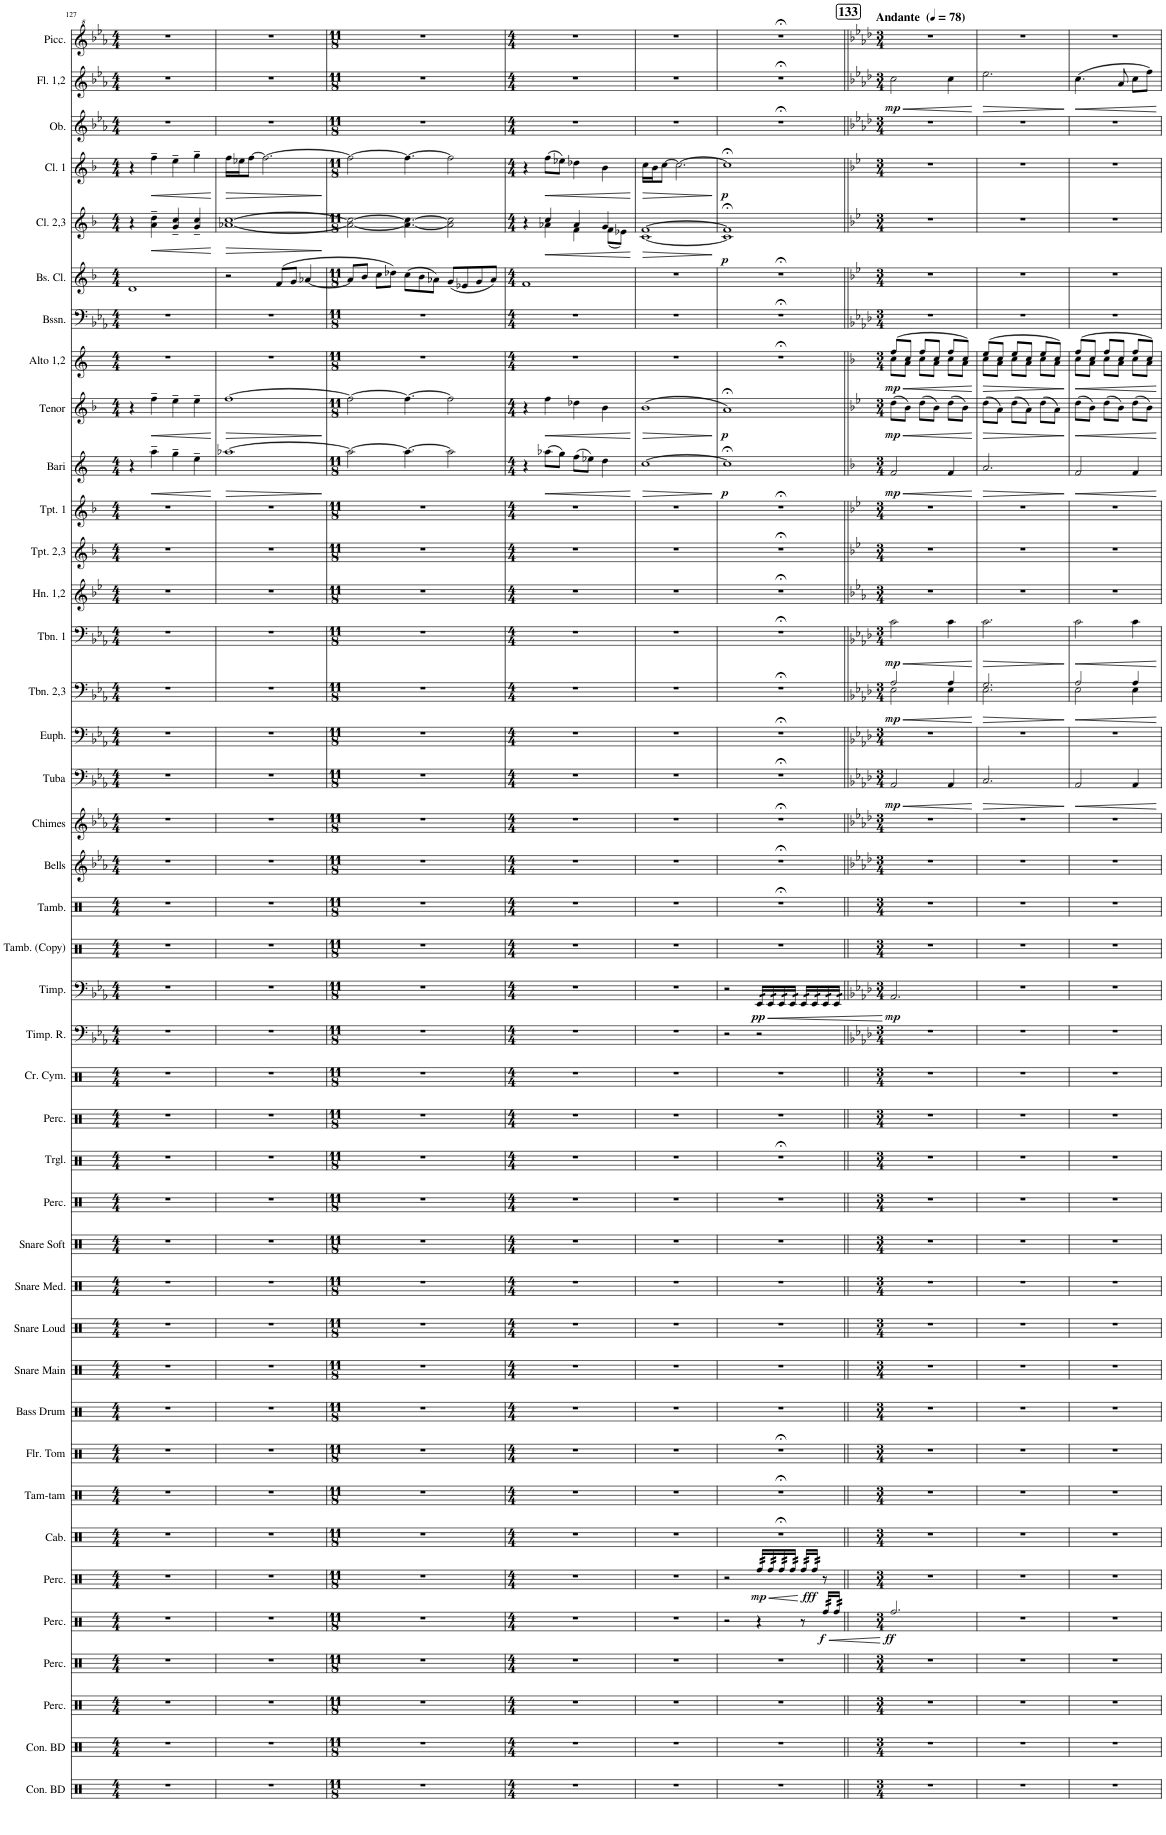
**kern	**kern	**kern	**kern	**kern	**dynam	**kern	**dynam	**kern	**kern	**kern	**kern	**kern	**kern	**kern	**kern	**kern	**kern	**kern	**kern	**kern	**kern	**dynam	**kern	**kern	**kern	**kern	**kern	**dynam	**kern	**kern	**dynam	**kern	**dynam	**kern	**kern	**kern	**kern	**dynam	**kern	**dynam	**kern	**dynam	**kern	**kern	**kern	**dynam	**kern	**dynam	**kern	**kern	**dynam	**kern
*part41	*part40	*part39	*part38	*part37	*part37	*part36	*part36	*part35	*part34	*part33	*part32	*part31	*part30	*part29	*part28	*part27	*part26	*part25	*part24	*part23	*part22	*part22	*part21	*part20	*part19	*part18	*part17	*part17	*part16	*part15	*part15	*part14	*part14	*part13	*part12	*part11	*part10	*part10	*part9	*part9	*part8	*part8	*part7	*part6	*part5	*part5	*part4	*part4	*part3	*part2	*part2	*part1
*staff41	*staff40	*staff39	*staff38	*staff37	*staff37	*staff36	*staff36	*staff35	*staff34	*staff33	*staff32	*staff31	*staff30	*staff29	*staff28	*staff27	*staff26	*staff25	*staff24	*staff23	*staff22	*staff22	*staff21	*staff20	*staff19	*staff18	*staff17	*staff17	*staff16	*staff15	*staff15	*staff14	*staff14	*staff13	*staff12	*staff11	*staff10	*staff10	*staff9	*staff9	*staff8	*staff8	*staff7	*staff6	*staff5	*staff5	*staff4	*staff4	*staff3	*staff2	*staff2	*staff1
*I"Concert Bass Drum	*I"Concert Bass Drum	*I"Percussion	*I"Percussion	*I"Percussion	*	*I"Percussion	*	*I"Cabasa	*I"Large Tam-tam	*I"Deep Floor Tom	*I"Bass Drum	*I"Snare Main	*I"Snare Loud	*I"Snare Medium	*I"Snare Soft	*I"Snare Drum Bass Drum	*I"Triangle	*I"Percussion	*I"Crash Cymbal	*I"Timpani Rolls	*I"Timpani	*	*I"Tambourine (Copy)	*I"Tambourine	*I"Bells	*I"Chimes	*I"Tuba	*	*I"Euphonium	*I"2nd &amp; 3rd Trombones	*	*I"1st Trombone	*	*I"1st &amp; 2nd Horns in F	*I"2nd &amp; 3rd Bb Trumpets	*I"1st Bb Trumpet	*I"Eb Baritone Saxophone	*	*I"Bb Tenor Saxophone	*	*I"1st &amp; 2nd Eb Alto Saxophones	*	*I"Bassoon	*I"Bb Bass Clarinet	*I"2nd &amp; 3rd Bb Clarinets	*	*I"1st Bb Clarinet	*	*I"Oboe	*I"1st &amp; 2nd Flutes	*	*I"Piccolo
*I'Con. BD	*I'Con. BD	*I'Perc.	*I'Perc.	*I'Perc.	*	*I'Perc.	*	*I'Cab.	*I'Tam-tam	*I'Flr. Tom	*I'Bass Drum	*I'Snare Main	*I'Snare Loud	*I'Snare Med.	*I'Snare Soft	*	*I'Trgl.	*I'Perc.	*I'Cr. Cym.	*I'Timp. R.	*I'Timp.	*	*I'Tamb. (Copy)	*I'Tamb.	*I'Bells	*I'Chimes	*I'Tuba	*	*I'Euph.	*I'Tbn. 2,3	*	*I'Tbn. 1	*	*I'Hn. 1,2	*I'Tpt. 2,3	*I'Tpt. 1	*I'Bari	*	*I'Tenor	*	*I'Alto 1,2	*	*I'Bssn.	*I'Bs. Cl.	*I'Cl. 2,3	*	*I'Cl. 1	*	*I'Ob.	*I'Fl. 1,2	*	*I'Picc.
!!LO:PB:g=z
*clefX	*clefX	*clefX	*clefX	*clefX	*	*clefX	*	*clefX	*clefX	*clefX	*clefX	*clefX	*clefX	*clefX	*clefX	*clefX	*clefX	*clefX	*clefX	*clefF4	*clefF4	*	*clefX	*clefX	*clefG2	*clefG2	*clefF4	*	*clefF4	*clefF4	*	*clefF4	*	*clefG2	*clefG2	*clefG2	*clefG2	*	*clefG2	*	*clefG2	*	*clefF4	*clefG2	*clefG2	*	*clefG2	*	*clefG2	*clefG2	*	*clefG^2
*	*	*	*	*	*	*	*	*	*	*	*	*	*	*	*	*	*	*	*	*	*	*	*	*	*Trd-14c-24	*	*	*	*	*	*	*	*	*Trd4c7	*Trd1c2	*Trd1c2	*Trd12c21	*	*Trd8c14	*	*Trd5c9	*	*	*Trd8c14	*Trd1c2	*	*Trd1c2	*	*	*	*	*Trd-7c-12
*k[]	*k[]	*k[]	*k[]	*k[]	*	*k[]	*	*k[]	*k[]	*k[]	*k[]	*k[]	*k[]	*k[]	*k[]	*k[]	*k[]	*k[]	*k[]	*k[b-e-a-]	*k[b-e-a-]	*	*k[]	*k[]	*k[b-e-a-]	*k[b-e-a-]	*k[b-e-a-]	*	*k[b-e-a-]	*k[b-e-a-]	*	*k[b-e-a-]	*	*k[b-e-]	*k[b-]	*k[b-]	*k[]	*	*k[b-]	*	*k[]	*	*k[b-e-a-]	*k[b-]	*k[b-]	*	*k[b-]	*	*k[b-e-a-]	*k[b-e-a-]	*	*k[b-e-a-]
*M4/4	*M4/4	*M4/4	*M4/4	*M4/4	*	*M4/4	*	*M4/4	*M4/4	*M4/4	*M4/4	*M4/4	*M4/4	*M4/4	*M4/4	*M4/4	*M4/4	*M4/4	*M4/4	*M4/4	*M4/4	*	*M4/4	*M4/4	*M4/4	*M4/4	*M4/4	*	*M4/4	*M4/4	*	*M4/4	*	*M4/4	*M4/4	*M4/4	*M4/4	*	*M4/4	*	*M4/4	*	*M4/4	*M4/4	*M4/4	*	*M4/4	*	*M4/4	*M4/4	*	*M4/4
=127	=127	=127	=127	=127	=127	=127	=127	=127	=127	=127	=127	=127	=127	=127	=127	=127	=127	=127	=127	=127	=127	=127	=127	=127	=127	=127	=127	=127	=127	=127	=127	=127	=127	=127	=127	=127	=127	=127	=127	=127	=127	=127	=127	=127	=127	=127	=127	=127	=127	=127	=127	=127
1r	1r	1r	1r	1r	.	1r	.	1r	1r	1r	1r	1r	1r	1r	1r	1r	1r	1r	1r	1r	1r	.	1r	1r	1r	1r	1r	.	1r	1r	.	1r	.	1r	1r	1r	4r	.	4r	.	1r	.	1r	1d	4r	.	4r	.	1r	1r	.	1r
!	!	!	!	!	!	!	!	!	!	!	!	!	!	!	!	!	!	!	!	!	!	!	!	!	!	!	!	!	!	!	!	!	!	!	!	!	!	!LO:HP:b	!	!LO:HP:b	!	!	!	!	!	!LO:HP:b	!	!LO:HP:b	!	!	!	!
.	.	.	.	.	.	.	.	.	.	.	.	.	.	.	.	.	.	.	.	.	.	.	.	.	.	.	.	.	.	.	.	.	.	.	.	.	4aa~\	<	4ff~\	<	.	.	.	.	4a\~ 4dd\~	<	4ff~\	<	.	.	.	.
.	.	.	.	.	.	.	.	.	.	.	.	.	.	.	.	.	.	.	.	.	.	.	.	.	.	.	.	.	.	.	.	.	.	.	.	.	4gg~\	.	4ee~\	.	.	.	.	.	4g/~ 4cc/~	.	4ee~\	.	.	.	.	.
.	.	.	.	.	.	.	.	.	.	.	.	.	.	.	.	.	.	.	.	.	.	.	.	.	.	.	.	.	.	.	.	.	.	.	.	.	4ee~\	.	4ee~\	.	.	.	.	.	4g/~ 4cc/~	.	4gg~\	.	.	.	.	.
.	.	.	.	.	.	.	.	.	.	.	.	.	.	.	.	.	.	.	.	.	.	.	.	.	.	.	.	.	.	.	.	.	.	.	.	.	.	[	.	[	.	.	.	.	.	[	.	[	.	.	.	.
=128	=128	=128	=128	=128	=128	=128	=128	=128	=128	=128	=128	=128	=128	=128	=128	=128	=128	=128	=128	=128	=128	=128	=128	=128	=128	=128	=128	=128	=128	=128	=128	=128	=128	=128	=128	=128	=128	=128	=128	=128	=128	=128	=128	=128	=128	=128	=128	=128	=128	=128	=128	=128
!	!	!	!	!	!	!	!	!	!	!	!	!	!	!	!	!	!	!	!	!	!	!	!	!	!	!	!	!	!	!	!	!	!	!	!	!	!	!LO:HP:b	!	!LO:HP:b	!	!	!	!	!	!LO:HP:b	!	!LO:HP:b	!	!	!	!
1r	1r	1r	1r	1r	.	1r	.	1r	1r	1r	1r	1r	1r	1r	1r	1r	1r	1r	1r	1r	1r	.	1r	1r	1r	1r	1r	.	1r	1r	.	1r	.	1r	1r	1r	[1aa-X	>	[1ff	>	1r	.	1r	2r	[1a-X [1cc	>	16ff\LL	>	1r	1r	.	1r
.	.	.	.	.	.	.	.	.	.	.	.	.	.	.	.	.	.	.	.	.	.	.	.	.	.	.	.	.	.	.	.	.	.	.	.	.	.	.	.	.	.	.	.	.	.	.	16ee-X\J	.	.	.	.	.
.	.	.	.	.	.	.	.	.	.	.	.	.	.	.	.	.	.	.	.	.	.	.	.	.	.	.	.	.	.	.	.	.	.	.	.	.	.	.	.	.	.	.	.	.	.	.	[8ff\J	.	.	.	.	.
.	.	.	.	.	.	.	.	.	.	.	.	.	.	.	.	.	.	.	.	.	.	.	.	.	.	.	.	.	.	.	.	.	.	.	.	.	.	.	.	.	.	.	.	.	.	.	2.ff\_	.	.	.	.	.
.	.	.	.	.	.	.	.	.	.	.	.	.	.	.	.	.	.	.	.	.	.	.	.	.	.	.	.	.	.	.	.	.	.	.	.	.	.	.	.	.	.	.	.	(>8f/L	.	.	.	.	.	.	.	.
.	.	.	.	.	.	.	.	.	.	.	.	.	.	.	.	.	.	.	.	.	.	.	.	.	.	.	.	.	.	.	.	.	.	.	.	.	.	.	.	.	.	.	.	8g/J	.	.	.	.	.	.	.	.
.	.	.	.	.	.	.	.	.	.	.	.	.	.	.	.	.	.	.	.	.	.	.	.	.	.	.	.	.	.	.	.	.	.	.	.	.	.	.	.	.	.	.	.	[4a-X/	.	.	.	.	.	.	.	.
.	.	.	.	.	.	.	.	.	.	.	.	.	.	.	.	.	.	.	.	.	.	.	.	.	.	.	.	.	.	.	.	.	.	.	.	.	.	]	.	]	.	.	.	.	.	]	.	]	.	.	.	.
=129	=129	=129	=129	=129	=129	=129	=129	=129	=129	=129	=129	=129	=129	=129	=129	=129	=129	=129	=129	=129	=129	=129	=129	=129	=129	=129	=129	=129	=129	=129	=129	=129	=129	=129	=129	=129	=129	=129	=129	=129	=129	=129	=129	=129	=129	=129	=129	=129	=129	=129	=129	=129
*M11/8	*M11/8	*M11/8	*M11/8	*M11/8	*	*M11/8	*	*M11/8	*M11/8	*M11/8	*M11/8	*M11/8	*M11/8	*M11/8	*M11/8	*M11/8	*M11/8	*M11/8	*M11/8	*M11/8	*M11/8	*	*M11/8	*M11/8	*M11/8	*M11/8	*M11/8	*	*M11/8	*M11/8	*	*M11/8	*	*M11/8	*M11/8	*M11/8	*M11/8	*	*M11/8	*	*M11/8	*	*M11/8	*M11/8	*M11/8	*	*M11/8	*	*M11/8	*M11/8	*	*M11/8
8%11r	8%11r	8%11r	8%11r	8%11r	.	8%11r	.	8%11r	8%11r	8%11r	8%11r	8%11r	8%11r	8%11r	8%11r	8%11r	8%11r	8%11r	8%11r	8%11r	8%11r	.	8%11r	8%11r	8%11r	8%11r	8%11r	.	8%11r	8%11r	.	8%11r	.	8%11r	8%11r	8%11r	2aa-\_	.	2ff\_	.	8%11r	.	8%11r	8a-/L]	2a-\_ 2cc\_	.	2ff\_	.	8%11r	8%11r	.	8%11r
.	.	.	.	.	.	.	.	.	.	.	.	.	.	.	.	.	.	.	.	.	.	.	.	.	.	.	.	.	.	.	.	.	.	.	.	.	.	.	.	.	.	.	.	8b-/J	.	.	.	.	.	.	.	.
.	.	.	.	.	.	.	.	.	.	.	.	.	.	.	.	.	.	.	.	.	.	.	.	.	.	.	.	.	.	.	.	.	.	.	.	.	.	.	.	.	.	.	.	8cc\L	.	.	.	.	.	.	.	.
.	.	.	.	.	.	.	.	.	.	.	.	.	.	.	.	.	.	.	.	.	.	.	.	.	.	.	.	.	.	.	.	.	.	.	.	.	.	.	.	.	.	.	.	8dd-X\J)	.	.	.	.	.	.	.	.
.	.	.	.	.	.	.	.	.	.	.	.	.	.	.	.	.	.	.	.	.	.	.	.	.	.	.	.	.	.	.	.	.	.	.	.	.	4.aa-\_	.	4.ff\_	.	.	.	.	(8cc\L	4.a-\_ 4.cc\_	.	4.ff\_	.	.	.	.	.
.	.	.	.	.	.	.	.	.	.	.	.	.	.	.	.	.	.	.	.	.	.	.	.	.	.	.	.	.	.	.	.	.	.	.	.	.	.	.	.	.	.	.	.	8b-\	.	.	.	.	.	.	.	.
.	.	.	.	.	.	.	.	.	.	.	.	.	.	.	.	.	.	.	.	.	.	.	.	.	.	.	.	.	.	.	.	.	.	.	.	.	.	.	.	.	.	.	.	8a-X\J)	.	.	.	.	.	.	.	.
.	.	.	.	.	.	.	.	.	.	.	.	.	.	.	.	.	.	.	.	.	.	.	.	.	.	.	.	.	.	.	.	.	.	.	.	.	2aa-\]	.	2ff\]	.	.	.	.	(8g/L	2a-\] 2cc\]	.	2ff\]	.	.	.	.	.
.	.	.	.	.	.	.	.	.	.	.	.	.	.	.	.	.	.	.	.	.	.	.	.	.	.	.	.	.	.	.	.	.	.	.	.	.	.	.	.	.	.	.	.	8e-X/	.	.	.	.	.	.	.	.
.	.	.	.	.	.	.	.	.	.	.	.	.	.	.	.	.	.	.	.	.	.	.	.	.	.	.	.	.	.	.	.	.	.	.	.	.	.	.	.	.	.	.	.	8g/	.	.	.	.	.	.	.	.
.	.	.	.	.	.	.	.	.	.	.	.	.	.	.	.	.	.	.	.	.	.	.	.	.	.	.	.	.	.	.	.	.	.	.	.	.	.	.	.	.	.	.	.	8a-/J)	.	.	.	.	.	.	.	.
=130	=130	=130	=130	=130	=130	=130	=130	=130	=130	=130	=130	=130	=130	=130	=130	=130	=130	=130	=130	=130	=130	=130	=130	=130	=130	=130	=130	=130	=130	=130	=130	=130	=130	=130	=130	=130	=130	=130	=130	=130	=130	=130	=130	=130	=130	=130	=130	=130	=130	=130	=130	=130
*M4/4	*M4/4	*M4/4	*M4/4	*M4/4	*	*M4/4	*	*M4/4	*M4/4	*M4/4	*M4/4	*M4/4	*M4/4	*M4/4	*M4/4	*M4/4	*M4/4	*M4/4	*M4/4	*M4/4	*M4/4	*	*M4/4	*M4/4	*M4/4	*M4/4	*M4/4	*	*M4/4	*M4/4	*	*M4/4	*	*M4/4	*M4/4	*M4/4	*M4/4	*	*M4/4	*	*M4/4	*	*M4/4	*M4/4	*M4/4	*	*M4/4	*	*M4/4	*M4/4	*	*M4/4
*	*	*	*	*	*	*	*	*	*	*	*	*	*	*	*	*	*	*	*	*	*	*	*	*	*	*	*	*	*	*	*	*	*	*	*	*	*	*	*	*	*	*	*	*	*^	*	*	*	*	*	*	*
1r	1r	1r	1r	1r	.	1r	.	1r	1r	1r	1r	1r	1r	1r	1r	1r	1r	1r	1r	1r	1r	.	1r	1r	1r	1r	1r	.	1r	1r	.	1r	.	1r	1r	1r	4r	.	4r	.	1r	.	1r	1f	4r	4ryy	.	4r	.	1r	1r	.	1r
!	!	!	!	!	!	!	!	!	!	!	!	!	!	!	!	!	!	!	!	!	!	!	!	!	!	!	!	!	!	!	!	!	!	!	!	!	!	!LO:HP:b	!	!LO:HP:b	!	!	!	!	!	!	!LO:HP:b	!	!LO:HP:b	!	!	!	!
.	.	.	.	.	.	.	.	.	.	.	.	.	.	.	.	.	.	.	.	.	.	.	.	.	.	.	.	.	.	.	.	.	.	.	.	.	(8aa-X\L	<	4ff\	<	.	.	.	.	4cc/	4a-X\	<	(8ff\L	<	.	.	.	.
.	.	.	.	.	.	.	.	.	.	.	.	.	.	.	.	.	.	.	.	.	.	.	.	.	.	.	.	.	.	.	.	.	.	.	.	.	8gg\J)	.	.	.	.	.	.	.	.	.	.	8ee-X\J)	.	.	.	.	.
.	.	.	.	.	.	.	.	.	.	.	.	.	.	.	.	.	.	.	.	.	.	.	.	.	.	.	.	.	.	.	.	.	.	.	.	.	(8ff\L	.	4dd-X\	.	.	.	.	.	4a-/	4f\	.	4dd-X\	.	.	.	.	.
.	.	.	.	.	.	.	.	.	.	.	.	.	.	.	.	.	.	.	.	.	.	.	.	.	.	.	.	.	.	.	.	.	.	.	.	.	8ee-X\J)	.	.	.	.	.	.	.	.	.	.	.	.	.	.	.	.
.	.	.	.	.	.	.	.	.	.	.	.	.	.	.	.	.	.	.	.	.	.	.	.	.	.	.	.	.	.	.	.	.	.	.	.	.	4dd\	.	4b-\	.	.	.	.	.	4g/	(8f\L	.	4b-\	.	.	.	.	.
.	.	.	.	.	.	.	.	.	.	.	.	.	.	.	.	.	.	.	.	.	.	.	.	.	.	.	.	.	.	.	.	.	.	.	.	.	.	.	.	.	.	.	.	.	.	8e-X\J)	.	.	.	.	.	.	.
*	*	*	*	*	*	*	*	*	*	*	*	*	*	*	*	*	*	*	*	*	*	*	*	*	*	*	*	*	*	*	*	*	*	*	*	*	*	*	*	*	*	*	*	*	*v	*v	*	*	*	*	*	*	*
.	.	.	.	.	.	.	.	.	.	.	.	.	.	.	.	.	.	.	.	.	.	.	.	.	.	.	.	.	.	.	.	.	.	.	.	.	.	[	.	[	.	.	.	.	.	[	.	[	.	.	.	.
=131	=131	=131	=131	=131	=131	=131	=131	=131	=131	=131	=131	=131	=131	=131	=131	=131	=131	=131	=131	=131	=131	=131	=131	=131	=131	=131	=131	=131	=131	=131	=131	=131	=131	=131	=131	=131	=131	=131	=131	=131	=131	=131	=131	=131	=131	=131	=131	=131	=131	=131	=131	=131
!	!	!	!	!	!	!	!	!	!	!	!	!	!	!	!	!	!	!	!	!	!	!	!	!	!	!	!	!	!	!	!	!	!	!	!	!	!	!LO:HP:b	!	!LO:HP:b	!	!	!	!	!	!LO:HP:b	!	!LO:HP:b	!	!	!	!
*	*	*	*	*	*	*	*	*	*	*	*	*	*	*	*	*	*	*	*	*	*	*	*	*	*	*	*	*	*	*	*	*	*	*	*	*	*	*	*	*	*	*	*	*	*^	*	*	*	*	*	*	*
1r	1r	1r	1r	1r	.	1r	.	1r	1r	1r	1r	1r	1r	1r	1r	1r	1r	1r	1r	1r	1r	.	1r	1r	1r	1r	1r	.	1r	1r	.	1r	.	1r	1r	1r	[1cc	>	(1b-	>	1r	.	1r	1r	[1f	[1c	>	16cc\LL	>	1r	1r	.	1r
.	.	.	.	.	.	.	.	.	.	.	.	.	.	.	.	.	.	.	.	.	.	.	.	.	.	.	.	.	.	.	.	.	.	.	.	.	.	.	.	.	.	.	.	.	.	.	.	16b-\J	.	.	.	.	.
.	.	.	.	.	.	.	.	.	.	.	.	.	.	.	.	.	.	.	.	.	.	.	.	.	.	.	.	.	.	.	.	.	.	.	.	.	.	.	.	.	.	.	.	.	.	.	.	[8cc\J	.	.	.	.	.
.	.	.	.	.	.	.	.	.	.	.	.	.	.	.	.	.	.	.	.	.	.	.	.	.	.	.	.	.	.	.	.	.	.	.	.	.	.	.	.	.	.	.	.	.	.	.	.	2.cc\_	.	.	.	.	.
*	*	*	*	*	*	*	*	*	*	*	*	*	*	*	*	*	*	*	*	*	*	*	*	*	*	*	*	*	*	*	*	*	*	*	*	*	*	*	*	*	*	*	*	*	*v	*v	*	*	*	*	*	*	*
.	.	.	.	.	.	.	.	.	.	.	.	.	.	.	.	.	.	.	.	.	.	.	.	.	.	.	.	.	.	.	.	.	.	.	.	.	.	]	.	]	.	.	.	.	.	]	.	]	.	.	.	.
=132	=132	=132	=132	=132	=132	=132	=132	=132	=132	=132	=132	=132	=132	=132	=132	=132	=132	=132	=132	=132	=132	=132	=132	=132	=132	=132	=132	=132	=132	=132	=132	=132	=132	=132	=132	=132	=132	=132	=132	=132	=132	=132	=132	=132	=132	=132	=132	=132	=132	=132	=132	=132
*	*	*	*	*	*	*	*	*	*	*	*	*	*	*	*	*	*	*	*	*	*	*	*	*	*	*	*	*	*	*	*	*	*	*	*	*	*	*	*	*	*	*	*	*	*^	*	*	*	*	*	*	*
!	!	!	!	!	!	!	!	!	!	!	!	!	!	!	!	!	!	!	!	!	!	!	!	!	!	!	!	!	!	!	!	!	!	!	!	!	!	!LO:DY:b	!	!LO:DY:b	!	!	!	!	!	!	!LO:DY:b	!	!LO:DY:b	!	!	!	!
1r	1r	1r	1r	2r	.	2r	.	1r;<	1r;<	1r;<	1r	1r	1r	1r	1r	1r	1r;<	1r	1r	2r	2r	.	1r	1r;<	1r;<	1r;<	1r;<	.	1r;<	1r;<	.	1r;<	.	1r;<	1r;<	1r;<	1cc;<]	p	1a;<)	p	1r;<	.	1r;<	1r;<	1f;<]	1c]	p	1cc;<]	p	1r;<	1r;<	.	1r;<
!	!	!	!	!	!	!	!LO:HP:b	!	!	!	!	!	!	!	!	!	!	!	!	!	!	!LO:HP:b	!	!	!	!	!	!	!	!	!	!	!	!	!	!	!	!	!	!	!	!	!	!	!	!	!	!	!	!	!	!	!
!	!	!	!	!	!	!	!LO:DY:n=1:b	!	!	!	!	!	!	!	!	!	!	!	!	!	!	!LO:DY:n=1:b	!	!	!	!	!	!	!	!	!	!	!	!	!	!	!	!	!	!	!	!	!	!	!	!	!	!	!	!	!	!	!
*	*	*	*	*	*	*tremolo	*	*	*	*	*	*	*	*	*	*	*	*	*	*	*	*	*	*	*	*	*	*	*	*	*	*	*	*	*	*	*	*	*	*	*	*	*	*	*	*	*	*	*	*	*	*	*
*	*	*	*	*	*	*	*	*	*	*	*	*	*	*	*	*	*	*	*	*	*tremolo	*	*	*	*	*	*	*	*	*	*	*	*	*	*	*	*	*	*	*	*	*	*	*	*	*	*	*	*	*	*	*	*
.	.	.	.	4r	.	64Rff/LLLL	< mp	.	.	.	.	.	.	.	.	.	.	.	.	2r	32EE-/LLL	< pp	.	.	.	.	.	.	.	.	.	.	.	.	.	.	.	.	.	.	.	.	.	.	.	.	.	.	.	.	.	.	.
.	.	.	.	.	.	64Rff/	.	.	.	.	.	.	.	.	.	.	.	.	.	.	.	.	.	.	.	.	.	.	.	.	.	.	.	.	.	.	.	.	.	.	.	.	.	.	.	.	.	.	.	.	.	.	.
.	.	.	.	.	.	64Rff/	.	.	.	.	.	.	.	.	.	.	.	.	.	.	32EE-/	.	.	.	.	.	.	.	.	.	.	.	.	.	.	.	.	.	.	.	.	.	.	.	.	.	.	.	.	.	.	.	.
.	.	.	.	.	.	64Rff/	.	.	.	.	.	.	.	.	.	.	.	.	.	.	.	.	.	.	.	.	.	.	.	.	.	.	.	.	.	.	.	.	.	.	.	.	.	.	.	.	.	.	.	.	.	.	.
.	.	.	.	.	.	64Rff/	.	.	.	.	.	.	.	.	.	.	.	.	.	.	32EE-/	.	.	.	.	.	.	.	.	.	.	.	.	.	.	.	.	.	.	.	.	.	.	.	.	.	.	.	.	.	.	.	.
.	.	.	.	.	.	64Rff/	.	.	.	.	.	.	.	.	.	.	.	.	.	.	.	.	.	.	.	.	.	.	.	.	.	.	.	.	.	.	.	.	.	.	.	.	.	.	.	.	.	.	.	.	.	.	.
.	.	.	.	.	.	64Rff/	.	.	.	.	.	.	.	.	.	.	.	.	.	.	32EE-/	.	.	.	.	.	.	.	.	.	.	.	.	.	.	.	.	.	.	.	.	.	.	.	.	.	.	.	.	.	.	.	.
.	.	.	.	.	.	64Rff/	.	.	.	.	.	.	.	.	.	.	.	.	.	.	.	.	.	.	.	.	.	.	.	.	.	.	.	.	.	.	.	.	.	.	.	.	.	.	.	.	.	.	.	.	.	.	.
.	.	.	.	.	.	64Rff/	.	.	.	.	.	.	.	.	.	.	.	.	.	.	32EE-/	.	.	.	.	.	.	.	.	.	.	.	.	.	.	.	.	.	.	.	.	.	.	.	.	.	.	.	.	.	.	.	.
.	.	.	.	.	.	64Rff/	.	.	.	.	.	.	.	.	.	.	.	.	.	.	.	.	.	.	.	.	.	.	.	.	.	.	.	.	.	.	.	.	.	.	.	.	.	.	.	.	.	.	.	.	.	.	.
.	.	.	.	.	.	64Rff/	.	.	.	.	.	.	.	.	.	.	.	.	.	.	32EE-/	.	.	.	.	.	.	.	.	.	.	.	.	.	.	.	.	.	.	.	.	.	.	.	.	.	.	.	.	.	.	.	.
.	.	.	.	.	.	64Rff/	.	.	.	.	.	.	.	.	.	.	.	.	.	.	.	.	.	.	.	.	.	.	.	.	.	.	.	.	.	.	.	.	.	.	.	.	.	.	.	.	.	.	.	.	.	.	.
.	.	.	.	.	.	64Rff/	.	.	.	.	.	.	.	.	.	.	.	.	.	.	32EE-/	.	.	.	.	.	.	.	.	.	.	.	.	.	.	.	.	.	.	.	.	.	.	.	.	.	.	.	.	.	.	.	.
.	.	.	.	.	.	64Rff/	.	.	.	.	.	.	.	.	.	.	.	.	.	.	.	.	.	.	.	.	.	.	.	.	.	.	.	.	.	.	.	.	.	.	.	.	.	.	.	.	.	.	.	.	.	.	.
.	.	.	.	.	.	64Rff/	.	.	.	.	.	.	.	.	.	.	.	.	.	.	32EE-/JJJ	.	.	.	.	.	.	.	.	.	.	.	.	.	.	.	.	.	.	.	.	.	.	.	.	.	.	.	.	.	.	.	.
.	.	.	.	.	.	64Rff/JJJJ	.	.	.	.	.	.	.	.	.	.	.	.	.	.	.	.	.	.	.	.	.	.	.	.	.	.	.	.	.	.	.	.	.	.	.	.	.	.	.	.	.	.	.	.	.	.	.
.	.	.	.	8r	.	64Rff/LLLL	.	.	.	.	.	.	.	.	.	.	.	.	.	.	32EE-/LLL	.	.	.	.	.	.	.	.	.	.	.	.	.	.	.	.	.	.	.	.	.	.	.	.	.	.	.	.	.	.	.	.
.	.	.	.	.	.	64Rff/	.	.	.	.	.	.	.	.	.	.	.	.	.	.	.	.	.	.	.	.	.	.	.	.	.	.	.	.	.	.	.	.	.	.	.	.	.	.	.	.	.	.	.	.	.	.	.
.	.	.	.	.	.	64Rff/	.	.	.	.	.	.	.	.	.	.	.	.	.	.	32EE-/	.	.	.	.	.	.	.	.	.	.	.	.	.	.	.	.	.	.	.	.	.	.	.	.	.	.	.	.	.	.	.	.
.	.	.	.	.	.	64Rff/	.	.	.	.	.	.	.	.	.	.	.	.	.	.	.	.	.	.	.	.	.	.	.	.	.	.	.	.	.	.	.	.	.	.	.	.	.	.	.	.	.	.	.	.	.	.	.
!	!	!	!	!	!	!	!LO:DY:n=2:b	!	!	!	!	!	!	!	!	!	!	!	!	!	!	!	!	!	!	!	!	!	!	!	!	!	!	!	!	!	!	!	!	!	!	!	!	!	!	!	!	!	!	!	!	!	!
.	.	.	.	.	.	64Rff/	[ fff	.	.	.	.	.	.	.	.	.	.	.	.	.	32EE-/	.	.	.	.	.	.	.	.	.	.	.	.	.	.	.	.	.	.	.	.	.	.	.	.	.	.	.	.	.	.	.	.
.	.	.	.	.	.	64Rff/	.	.	.	.	.	.	.	.	.	.	.	.	.	.	.	.	.	.	.	.	.	.	.	.	.	.	.	.	.	.	.	.	.	.	.	.	.	.	.	.	.	.	.	.	.	.	.
.	.	.	.	.	.	64Rff/	.	.	.	.	.	.	.	.	.	.	.	.	.	.	32EE-/	.	.	.	.	.	.	.	.	.	.	.	.	.	.	.	.	.	.	.	.	.	.	.	.	.	.	.	.	.	.	.	.
.	.	.	.	.	.	64Rff/JJJJ	.	.	.	.	.	.	.	.	.	.	.	.	.	.	.	.	.	.	.	.	.	.	.	.	.	.	.	.	.	.	.	.	.	.	.	.	.	.	.	.	.	.	.	.	.	.	.
*	*	*	*	*	*	*Xtremolo	*	*	*	*	*	*	*	*	*	*	*	*	*	*	*	*	*	*	*	*	*	*	*	*	*	*	*	*	*	*	*	*	*	*	*	*	*	*	*	*	*	*	*	*	*	*	*
!	!	!	!	!	!LO:HP:b	!	!	!	!	!	!	!	!	!	!	!	!	!	!	!	!	!	!	!	!	!	!	!	!	!	!	!	!	!	!	!	!	!	!	!	!	!	!	!	!	!	!	!	!	!	!	!	!
!	!	!	!	!	!LO:DY:n=1:b	!	!	!	!	!	!	!	!	!	!	!	!	!	!	!	!	!	!	!	!	!	!	!	!	!	!	!	!	!	!	!	!	!	!	!	!	!	!	!	!	!	!	!	!	!	!	!	!
*	*	*	*	*tremolo	*	*	*	*	*	*	*	*	*	*	*	*	*	*	*	*	*	*	*	*	*	*	*	*	*	*	*	*	*	*	*	*	*	*	*	*	*	*	*	*	*	*	*	*	*	*	*	*	*
.	.	.	.	64Rff/LLLL	< f	8r	.	.	.	.	.	.	.	.	.	.	.	.	.	.	32EE-/	.	.	.	.	.	.	.	.	.	.	.	.	.	.	.	.	.	.	.	.	.	.	.	.	.	.	.	.	.	.	.	.
.	.	.	.	64Rff/	.	.	.	.	.	.	.	.	.	.	.	.	.	.	.	.	.	.	.	.	.	.	.	.	.	.	.	.	.	.	.	.	.	.	.	.	.	.	.	.	.	.	.	.	.	.	.	.	.
.	.	.	.	64Rff/	.	.	.	.	.	.	.	.	.	.	.	.	.	.	.	.	32EE-/	.	.	.	.	.	.	.	.	.	.	.	.	.	.	.	.	.	.	.	.	.	.	.	.	.	.	.	.	.	.	.	.
.	.	.	.	64Rff/	.	.	.	.	.	.	.	.	.	.	.	.	.	.	.	.	.	.	.	.	.	.	.	.	.	.	.	.	.	.	.	.	.	.	.	.	.	.	.	.	.	.	.	.	.	.	.	.	.
.	.	.	.	64Rff/	.	.	.	.	.	.	.	.	.	.	.	.	.	.	.	.	32EE-/	.	.	.	.	.	.	.	.	.	.	.	.	.	.	.	.	.	.	.	.	.	.	.	.	.	.	.	.	.	.	.	.
.	.	.	.	64Rff/	.	.	.	.	.	.	.	.	.	.	.	.	.	.	.	.	.	.	.	.	.	.	.	.	.	.	.	.	.	.	.	.	.	.	.	.	.	.	.	.	.	.	.	.	.	.	.	.	.
.	.	.	.	64Rff/	.	.	.	.	.	.	.	.	.	.	.	.	.	.	.	.	32EE-/JJJ	.	.	.	.	.	.	.	.	.	.	.	.	.	.	.	.	.	.	.	.	.	.	.	.	.	.	.	.	.	.	.	.
*	*	*	*	*	*	*	*	*	*	*	*	*	*	*	*	*	*	*	*	*	*Xtremolo	*	*	*	*	*	*	*	*	*	*	*	*	*	*	*	*	*	*	*	*	*	*	*	*	*	*	*	*	*	*	*	*
.	.	.	.	64Rff/JJJJ	.	.	.	.	.	.	.	.	.	.	.	.	.	.	.	.	.	.	.	.	.	.	.	.	.	.	.	.	.	.	.	.	.	.	.	.	.	.	.	.	.	.	.	.	.	.	.	.	.
*	*	*	*	*Xtremolo	*	*	*	*	*	*	*	*	*	*	*	*	*	*	*	*	*	*	*	*	*	*	*	*	*	*	*	*	*	*	*	*	*	*	*	*	*	*	*	*	*	*	*	*	*	*	*	*	*
*	*	*	*	*	*	*	*	*	*	*	*	*	*	*	*	*	*	*	*	*	*	*	*	*	*	*	*	*	*	*	*	*	*	*	*	*	*	*	*	*	*	*	*	*	*v	*v	*	*	*	*	*	*	*
.	.	.	.	.	[	.	.	.	.	.	.	.	.	.	.	.	.	.	.	.	.	[	.	.	.	.	.	.	.	.	.	.	.	.	.	.	.	.	.	.	.	.	.	.	.	.	.	.	.	.	.	.
=133||	=133||	=133||	=133||	=133||	=133||	=133||	=133||	=133||	=133||	=133||	=133||	=133||	=133||	=133||	=133||	=133||	=133||	=133||	=133||	=133||	=133||	=133||	=133||	=133||	=133||	=133||	=133||	=133||	=133||	=133||	=133||	=133||	=133||	=133||	=133||	=133||	=133||	=133||	=133||	=133||	=133||	=133||	=133||	=133||	=133||	=133||	=133||	=133||	=133||	=133||	=133||	=133||
!!LO:REH:place=s1:a:B:cj:fs=14:t=133
*	*	*	*	*	*	*	*	*	*	*	*	*	*	*	*	*	*	*	*	*k[b-e-a-d-]	*k[b-e-a-d-]	*	*	*	*k[b-e-a-d-]	*k[b-e-a-d-]	*k[b-e-a-d-]	*	*k[b-e-a-d-]	*k[b-e-a-d-]	*	*k[b-e-a-d-]	*	*k[b-e-a-]	*k[b-e-]	*k[b-e-]	*k[b-]	*	*k[b-e-]	*	*k[b-]	*	*k[b-e-a-d-]	*k[b-e-]	*k[b-e-]	*	*k[b-e-]	*	*k[b-e-a-d-]	*k[b-e-a-d-]	*	*k[b-e-a-d-]
*M3/4	*M3/4	*M3/4	*M3/4	*M3/4	*	*M3/4	*	*M3/4	*M3/4	*M3/4	*M3/4	*M3/4	*M3/4	*M3/4	*M3/4	*M3/4	*M3/4	*M3/4	*M3/4	*M3/4	*M3/4	*	*M3/4	*M3/4	*M3/4	*M3/4	*M3/4	*	*M3/4	*M3/4	*	*M3/4	*	*M3/4	*M3/4	*M3/4	*M3/4	*	*M3/4	*	*M3/4	*	*M3/4	*M3/4	*M3/4	*	*M3/4	*	*M3/4	*M3/4	*	*M3/4
*	*	*	*	*	*	*	*	*	*	*	*	*	*	*	*	*	*	*	*	*	*	*	*	*	*	*	*	*	*	*	*	*	*	*	*	*	*	*	*	*	*	*	*	*	*	*	*	*	*	*	*	*MM78
!	!	!	!	!	!	!	!	!	!	!	!	!	!	!	!	!	!	!	!	!	!	!	!	!	!	!	!	!	!	!	!	!	!	!	!	!	!	!	!	!	!	!	!	!	!	!	!	!	!	!	!	!LO:TX:a:B:t=Andante
!	!	!	!	!	!LO:DY:b	!	!	!	!	!	!	!	!	!	!	!	!	!	!	!	!	!LO:DY:b	!	!	!	!	!	!LO:HP:b	!	!	!LO:HP:b	!	!LO:HP:b	!	!	!	!	!LO:HP:b	!	!LO:HP:b	!	!LO:HP:b	!	!	!	!	!	!	!	!	!LO:HP:b	!
*	*	*	*	*	*	*	*	*	*	*	*	*	*	*	*	*	*	*	*	*	*	*	*	*	*	*	*	*	*	*^	*	*	*	*	*	*	*	*	*	*	*^	*	*	*	*	*	*	*	*	*	*	*
!	!	!	!	!	!	!	!	!	!	!	!	!	!	!	!	!	!	!	!	!	!	!	!	!	!	!	!	!LO:DY:n=1:b	!	!	!	!LO:DY:n=1:b	!	!LO:DY:n=1:b	!	!	!	!	!LO:DY:n=1:b	!	!LO:DY:n=1:b	!	!	!LO:DY:n=1:b	!	!	!	!	!	!	!	!	!LO:DY:n=1:b	!
2.r	2.r	2.r	2.r	2.Rff/	ff	2.r	.	2.r	2.r	2.r	2.r	2.r	2.r	2.r	2.r	2.r	2.r	2.r	2.r	2.r	2.AA-/	mp	2.r	2.r	2.r	2.r	2AA-/	< mp	2.r	2A-/	2E-\	< mp	2c\	< mp	2.r	2.r	2.r	2f/	< mp	(8dd\L	< mp	(8ff/L	8cc\L	< mp	2.r	2.r	2.r	.	2.r	.	2.r	2cc\	< mp	2.r
.	.	.	.	.	.	.	.	.	.	.	.	.	.	.	.	.	.	.	.	.	.	.	.	.	.	.	.	.	.	.	.	.	.	.	.	.	.	.	.	8b-\J)	.	8cc/J	8a\J	.	.	.	.	.	.	.	.	.	.	.
.	.	.	.	.	.	.	.	.	.	.	.	.	.	.	.	.	.	.	.	.	.	.	.	.	.	.	.	.	.	.	.	.	.	.	.	.	.	.	.	(8dd\L	.	8ff/L	8cc\L	.	.	.	.	.	.	.	.	.	.	.
.	.	.	.	.	.	.	.	.	.	.	.	.	.	.	.	.	.	.	.	.	.	.	.	.	.	.	.	.	.	.	.	.	.	.	.	.	.	.	.	8b-\J)	.	8cc/J	8a\J	.	.	.	.	.	.	.	.	.	.	.
.	.	.	.	.	.	.	.	.	.	.	.	.	.	.	.	.	.	.	.	.	.	.	.	.	.	.	4AA-/	.	.	4A-/	4E-\	.	4c\	.	.	.	.	4f/	.	(8dd\L	.	8ff/L	8cc\L	.	.	.	.	.	.	.	.	4cc\	.	.
.	.	.	.	.	.	.	.	.	.	.	.	.	.	.	.	.	.	.	.	.	.	.	.	.	.	.	.	.	.	.	.	.	.	.	.	.	.	.	.	8b-\J)	.	8cc/J)	8a\J	.	.	.	.	.	.	.	.	.	.	.
*	*	*	*	*	*	*	*	*	*	*	*	*	*	*	*	*	*	*	*	*	*	*	*	*	*	*	*	*	*	*v	*v	*	*	*	*	*	*	*	*	*	*	*v	*v	*	*	*	*	*	*	*	*	*	*	*
.	.	.	.	.	.	.	.	.	.	.	.	.	.	.	.	.	.	.	.	.	.	.	.	.	.	.	.	[	.	.	[	.	[	.	.	.	.	[	.	[	.	[	.	.	.	.	.	.	.	.	[	.
=134	=134	=134	=134	=134	=134	=134	=134	=134	=134	=134	=134	=134	=134	=134	=134	=134	=134	=134	=134	=134	=134	=134	=134	=134	=134	=134	=134	=134	=134	=134	=134	=134	=134	=134	=134	=134	=134	=134	=134	=134	=134	=134	=134	=134	=134	=134	=134	=134	=134	=134	=134	=134
!	!	!	!	!	!	!	!	!	!	!	!	!	!	!	!	!	!	!	!	!	!	!	!	!	!	!	!	!LO:HP:b	!	!	!LO:HP:b	!	!LO:HP:b	!	!	!	!	!LO:HP:b	!	!LO:HP:b	!	!LO:HP:b	!	!	!	!	!	!	!	!	!LO:HP:b	!
*	*	*	*	*	*	*	*	*	*	*	*	*	*	*	*	*	*	*	*	*	*	*	*	*	*	*	*	*	*	*^	*	*	*	*	*	*	*	*	*	*	*^	*	*	*	*	*	*	*	*	*	*	*
2.r	2.r	2.r	2.r	2.r	.	2.r	.	2.r	2.r	2.r	2.r	2.r	2.r	2.r	2.r	2.r	2.r	2.r	2.r	2.r	2.r	.	2.r	2.r	2.r	2.r	2.C/	>	2.r	2.G/	2.E-\	>	2.c\	>	2.r	2.r	2.r	2.a/	>	(8dd\L	>	(8ee/L	8cc\L	>	2.r	2.r	2.r	.	2.r	.	2.r	2.ee-\	>	2.r
.	.	.	.	.	.	.	.	.	.	.	.	.	.	.	.	.	.	.	.	.	.	.	.	.	.	.	.	.	.	.	.	.	.	.	.	.	.	.	.	8a\J)	.	8cc/J	8a\J	.	.	.	.	.	.	.	.	.	.	.
.	.	.	.	.	.	.	.	.	.	.	.	.	.	.	.	.	.	.	.	.	.	.	.	.	.	.	.	.	.	.	.	.	.	.	.	.	.	.	.	(8dd\L	.	8ee/L	8cc\L	.	.	.	.	.	.	.	.	.	.	.
.	.	.	.	.	.	.	.	.	.	.	.	.	.	.	.	.	.	.	.	.	.	.	.	.	.	.	.	.	.	.	.	.	.	.	.	.	.	.	.	8a\J)	.	8cc/J	8a\J	.	.	.	.	.	.	.	.	.	.	.
.	.	.	.	.	.	.	.	.	.	.	.	.	.	.	.	.	.	.	.	.	.	.	.	.	.	.	.	.	.	.	.	.	.	.	.	.	.	.	.	(8dd\L	.	8ee/L	8cc\L	.	.	.	.	.	.	.	.	.	.	.
.	.	.	.	.	.	.	.	.	.	.	.	.	.	.	.	.	.	.	.	.	.	.	.	.	.	.	.	.	.	.	.	.	.	.	.	.	.	.	.	8a\J)	.	8cc/J)	8a\J	.	.	.	.	.	.	.	.	.	.	.
*	*	*	*	*	*	*	*	*	*	*	*	*	*	*	*	*	*	*	*	*	*	*	*	*	*	*	*	*	*	*v	*v	*	*	*	*	*	*	*	*	*	*	*v	*v	*	*	*	*	*	*	*	*	*	*	*
.	.	.	.	.	.	.	.	.	.	.	.	.	.	.	.	.	.	.	.	.	.	.	.	.	.	.	.	]	.	.	]	.	]	.	.	.	.	]	.	]	.	]	.	.	.	.	.	.	.	.	]	.
=135	=135	=135	=135	=135	=135	=135	=135	=135	=135	=135	=135	=135	=135	=135	=135	=135	=135	=135	=135	=135	=135	=135	=135	=135	=135	=135	=135	=135	=135	=135	=135	=135	=135	=135	=135	=135	=135	=135	=135	=135	=135	=135	=135	=135	=135	=135	=135	=135	=135	=135	=135	=135
!	!	!	!	!	!	!	!	!	!	!	!	!	!	!	!	!	!	!	!	!	!	!	!	!	!	!	!	!LO:HP:b	!	!	!LO:HP:b	!	!LO:HP:b	!	!	!	!	!LO:HP:b	!	!LO:HP:b	!	!LO:HP:b	!	!	!	!	!	!	!	!	!LO:HP:b	!
*	*	*	*	*	*	*	*	*	*	*	*	*	*	*	*	*	*	*	*	*	*	*	*	*	*	*	*	*	*	*^	*	*	*	*	*	*	*	*	*	*	*^	*	*	*	*	*	*	*	*	*	*	*
2.r	2.r	2.r	2.r	2.r	.	2.r	.	2.r	2.r	2.r	2.r	2.r	2.r	2.r	2.r	2.r	2.r	2.r	2.r	2.r	2.r	.	2.r	2.r	2.r	2.r	2AA-/	<	2.r	2A-/	2E-\	<	2c\	<	2.r	2.r	2.r	2f/	<	(8dd\L	<	(8ff/L	8cc\L	<	2.r	2.r	2.r	.	2.r	.	2.r	(4.cc\	<	2.r
.	.	.	.	.	.	.	.	.	.	.	.	.	.	.	.	.	.	.	.	.	.	.	.	.	.	.	.	.	.	.	.	.	.	.	.	.	.	.	.	8b-\J)	.	8cc/J	8a\J	.	.	.	.	.	.	.	.	.	.	.
.	.	.	.	.	.	.	.	.	.	.	.	.	.	.	.	.	.	.	.	.	.	.	.	.	.	.	.	.	.	.	.	.	.	.	.	.	.	.	.	(8dd\L	.	8ff/L	8cc\L	.	.	.	.	.	.	.	.	.	.	.
.	.	.	.	.	.	.	.	.	.	.	.	.	.	.	.	.	.	.	.	.	.	.	.	.	.	.	.	.	.	.	.	.	.	.	.	.	.	.	.	8b-\J)	.	8cc/J	8a\J	.	.	.	.	.	.	.	.	8a-/	.	.
.	.	.	.	.	.	.	.	.	.	.	.	.	.	.	.	.	.	.	.	.	.	.	.	.	.	.	4AA-/	.	.	4A-/	4E-\	.	4c\	.	.	.	.	4f/	.	(8dd\L	.	8ff/L	8cc\L	.	.	.	.	.	.	.	.	8cc\L	.	.
.	.	.	.	.	.	.	.	.	.	.	.	.	.	.	.	.	.	.	.	.	.	.	.	.	.	.	.	.	.	.	.	.	.	.	.	.	.	.	.	8b-\J)	.	8cc/J)	8a\J	.	.	.	.	.	.	.	.	8ff\J)	.	.
*	*	*	*	*	*	*	*	*	*	*	*	*	*	*	*	*	*	*	*	*	*	*	*	*	*	*	*	*	*	*v	*v	*	*	*	*	*	*	*	*	*	*	*v	*v	*	*	*	*	*	*	*	*	*	*	*
.	.	.	.	.	.	.	.	.	.	.	.	.	.	.	.	.	.	.	.	.	.	.	.	.	.	.	.	[	.	.	[	.	[	.	.	.	.	[	.	[	.	[	.	.	.	.	.	.	.	.	[	.
=	=	=	=	=	=	=	=	=	=	=	=	=	=	=	=	=	=	=	=	=	=	=	=	=	=	=	=	=	=	=	=	=	=	=	=	=	=	=	=	=	=	=	=	=	=	=	=	=	=	=	=	=
*-	*-	*-	*-	*-	*-	*-	*-	*-	*-	*-	*-	*-	*-	*-	*-	*-	*-	*-	*-	*-	*-	*-	*-	*-	*-	*-	*-	*-	*-	*-	*-	*-	*-	*-	*-	*-	*-	*-	*-	*-	*-	*-	*-	*-	*-	*-	*-	*-	*-	*-	*-	*-
